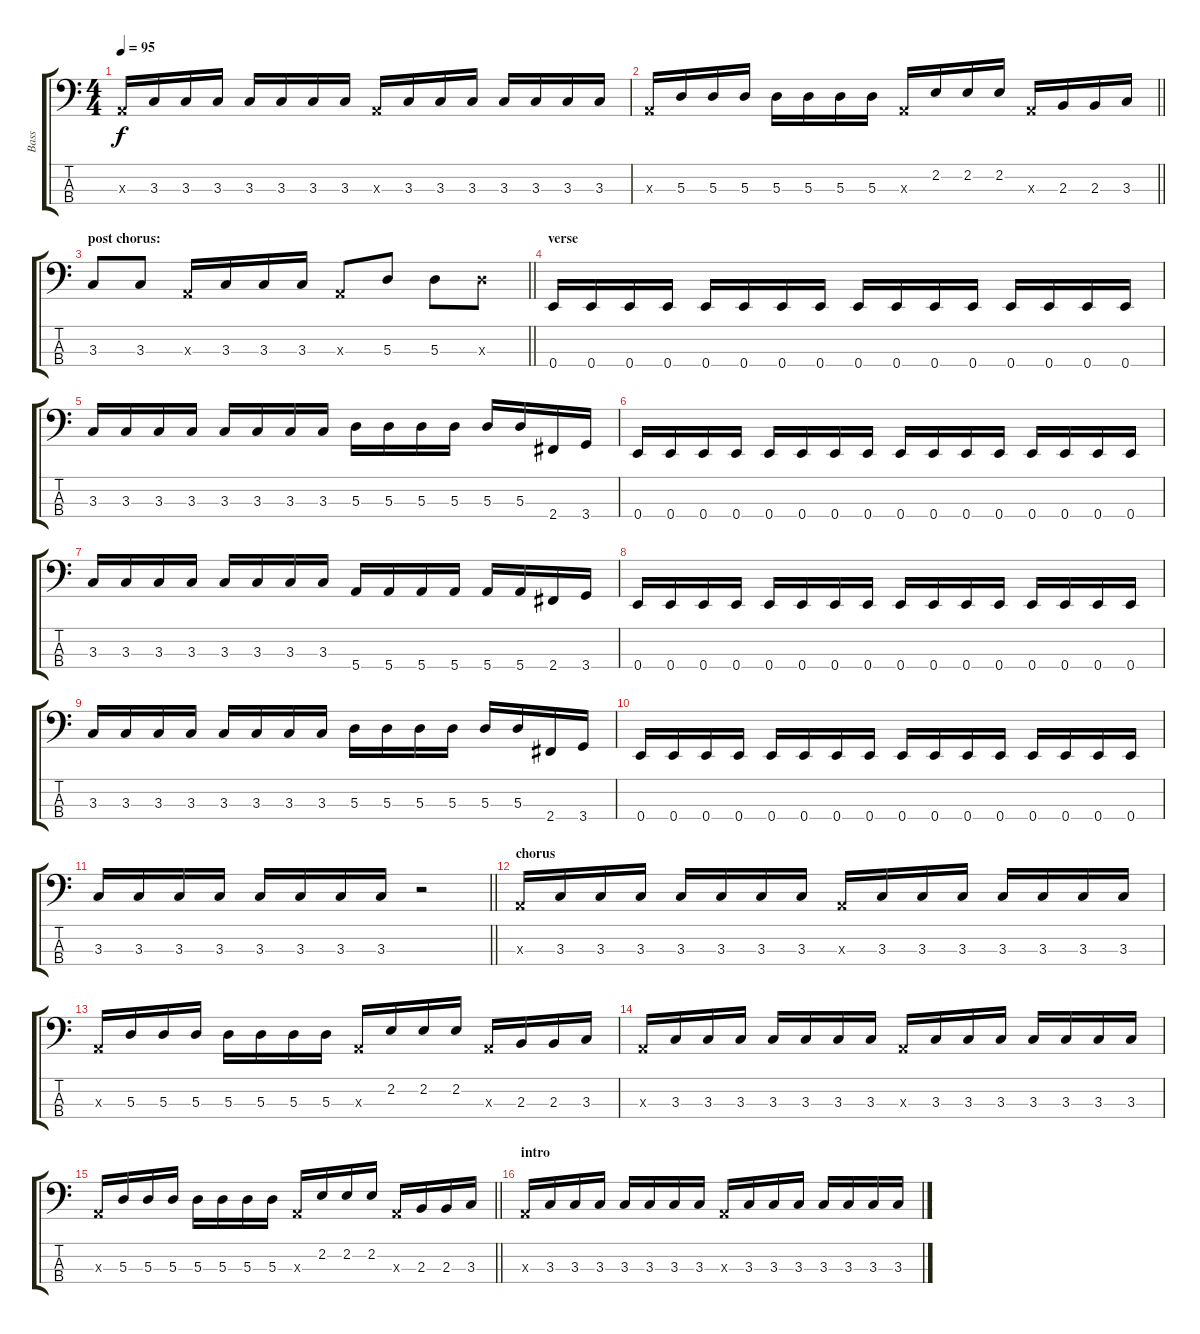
\track ("Bass" "Bass") {instrument electricbassfinger}
\staff {score tabs}
\tuning (G2 D2 A1 E1) {hide}
\ts (4 4)
\tempo 95
\clef f4
\ks c
0.3{x}.16{dy f} 3.3.16 3.3.16 3.3.16 3.3.16 3.3.16 3.3.16 3.3.16 0.3{x}.16 3.3.16 3.3.16 3.3.16 3.3.16 3.3.16 3.3.16 3.3.16 |
\barLineRight lightlight
0.3{x}.16 5.3.16 5.3.16 5.3.16 5.3.16 5.3.16 5.3.16 5.3.16 0.3{x}.16 2.2.16 2.2.16 2.2.16 0.3{x}.16 2.3.16 2.3.16 3.3.16 |
\section ("" "post chorus:")
\barLineRight lightlight
3.3.8 3.3.8 0.3{x}.16 3.3.16 3.3.16 3.3.16 0.3{x}.8 5.3.8 5.3.8 5.3{x}.8 |
\section ("" "verse")
0.4.16 0.4.16 0.4.16 0.4.16 0.4.16 0.4.16 0.4.16 0.4.16 0.4.16 0.4.16 0.4.16 0.4.16 0.4.16 0.4.16 0.4.16 0.4.16 |
3.3.16 3.3.16 3.3.16 3.3.16 3.3.16 3.3.16 3.3.16 3.3.16 5.3.16 5.3.16 5.3.16 5.3.16 5.3.16 5.3.16 2.4.16 3.4.16 |
0.4.16 0.4.16 0.4.16 0.4.16 0.4.16 0.4.16 0.4.16 0.4.16 0.4.16 0.4.16 0.4.16 0.4.16 0.4.16 0.4.16 0.4.16 0.4.16 |
3.3.16 3.3.16 3.3.16 3.3.16 3.3.16 3.3.16 3.3.16 3.3.16 5.4.16 5.4.16 5.4.16 5.4.16 5.4.16 5.4.16 2.4.16 3.4.16 |
0.4.16 0.4.16 0.4.16 0.4.16 0.4.16 0.4.16 0.4.16 0.4.16 0.4.16 0.4.16 0.4.16 0.4.16 0.4.16 0.4.16 0.4.16 0.4.16 |
3.3.16 3.3.16 3.3.16 3.3.16 3.3.16 3.3.16 3.3.16 3.3.16 5.3.16 5.3.16 5.3.16 5.3.16 5.3.16 5.3.16 2.4.16 3.4.16 |
0.4.16 0.4.16 0.4.16 0.4.16 0.4.16 0.4.16 0.4.16 0.4.16 0.4.16 0.4.16 0.4.16 0.4.16 0.4.16 0.4.16 0.4.16 0.4.16 |
\barLineRight lightlight
3.3.16 3.3.16 3.3.16 3.3.16 3.3.16 3.3.16 3.3.16 3.3.16 r.2 |
\section ("" "chorus")
0.3{x}.16 3.3.16 3.3.16 3.3.16 3.3.16 3.3.16 3.3.16 3.3.16 0.3{x}.16 3.3.16 3.3.16 3.3.16 3.3.16 3.3.16 3.3.16 3.3.16 |
0.3{x}.16 5.3.16 5.3.16 5.3.16 5.3.16 5.3.16 5.3.16 5.3.16 0.3{x}.16 2.2.16 2.2.16 2.2.16 0.3{x}.16 2.3.16 2.3.16 3.3.16 |
0.3{x}.16 3.3.16 3.3.16 3.3.16 3.3.16 3.3.16 3.3.16 3.3.16 0.3{x}.16 3.3.16 3.3.16 3.3.16 3.3.16 3.3.16 3.3.16 3.3.16 |
\barLineRight lightlight
0.3{x}.16 5.3.16 5.3.16 5.3.16 5.3.16 5.3.16 5.3.16 5.3.16 0.3{x}.16 2.2.16 2.2.16 2.2.16 0.3{x}.16 2.3.16 2.3.16 3.3.16 |
\section ("" "intro")
0.3{x}.16 3.3.16 3.3.16 3.3.16 3.3.16 3.3.16 3.3.16 3.3.16 0.3{x}.16 3.3.16 3.3.16 3.3.16 3.3.16 3.3.16 3.3.16 3.3.16
